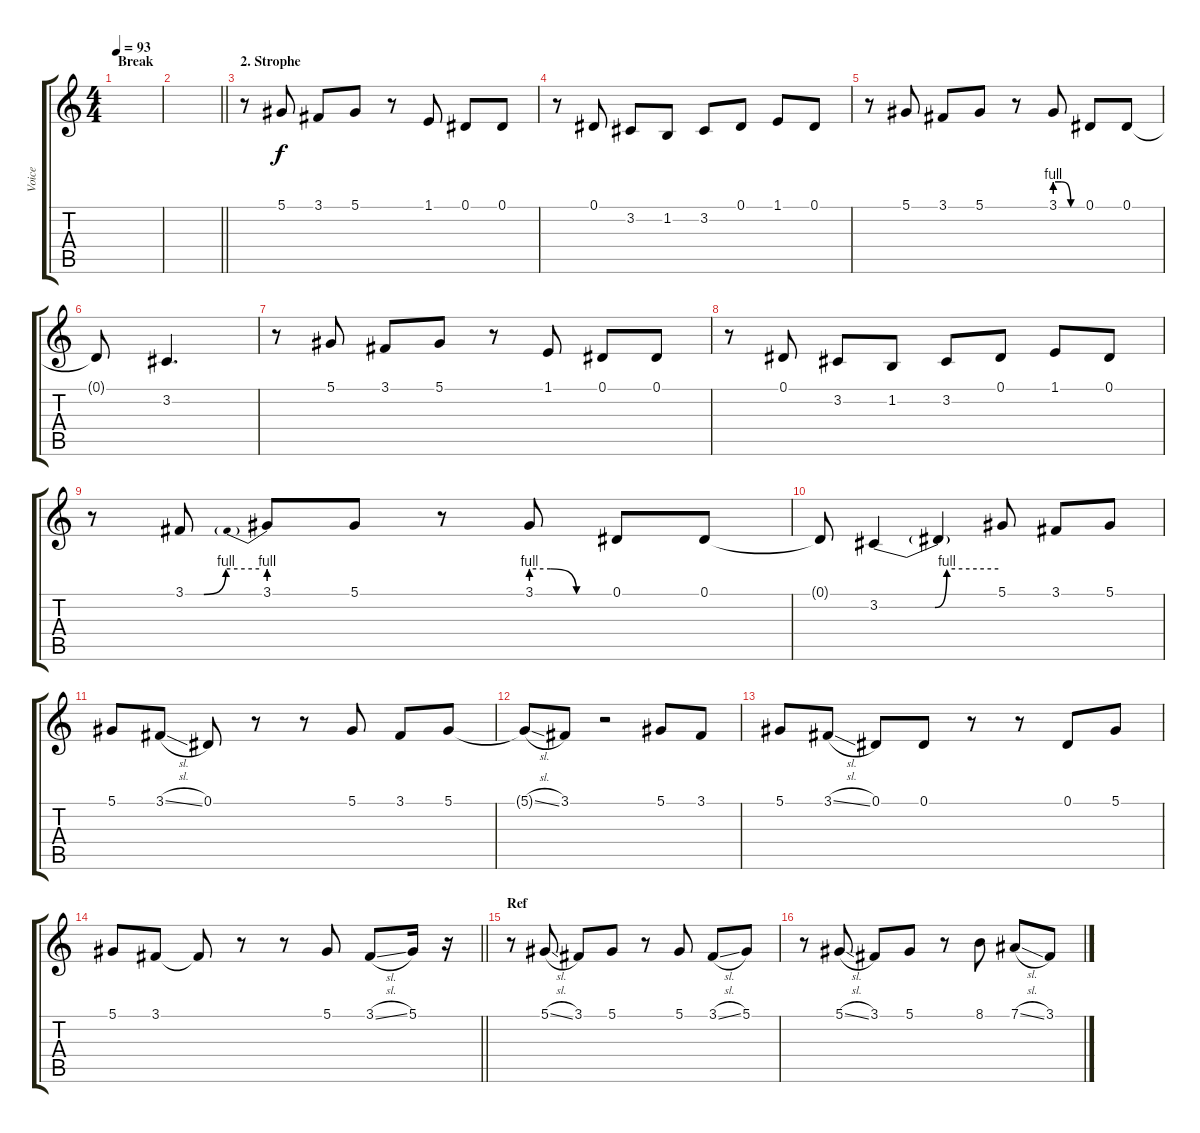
\track ("Voice" "Voice") {instrument lead1square}
\staff {score tabs}
\tuning (Eb4 Bb3 Gb3 Db3 Ab2 Eb2) {hide}
\ts (4 4)
\section ("" "Break")
\tempo 93
\clef g2
\ks c
|
\barLineRight lightlight
|
\section ("" "2. Strophe")
r.8 5.1.8 3.1.8 5.1.8 r.8 1.1.8 0.1.8 0.1.8 |
r.8 0.1.8 3.2.8 1.2.8 3.2.8 0.1.8 1.1.8 0.1.8 |
r.8 5.1.8 3.1.8 5.1.8 r.8 3.1{be (custom 0 4 15 4 35 0 60 0)}.8 0.1.8 0.1.8 |
0.1{t}.8 3.2.4{d} |
r.8 5.1.8 3.1.8 5.1.8 r.8 1.1.8 0.1.8 0.1.8 |
r.8 0.1.8 3.2.8 1.2.8 3.2.8 0.1.8 1.1.8 0.1.8 |
r.8 3.1{be (custom 0 0 15 0 33 4 60 4)}.8 3.1{be (prebend 0 4 60 4)}.8 5.1.8 r.8 3.1{be (custom 0 4 15 4 35 0 60 0)}.8 0.1.8 0.1.8 |
0.1{t}.8 3.2{be (custom 0 0 21 0 28 0 34 4 60 4)}.4 3.2{t}.4 5.1.8 3.1.8 5.1.8 |
5.1.8 3.1{sl}.8 0.1.8 r.8 r.8 5.1.8 3.1.8 5.1.8 |
5.1{sl t}.8 3.1.8 r.2 5.1.8 3.1.8 |
5.1.8 3.1{sl}.8 0.1.8 0.1.8 r.8 r.8 0.1.8 5.1.8 |
\barLineRight lightlight
5.1.8 3.1.8 3.1{t}.8 r.8 r.8 5.1.8 3.1{sl}.8 5.1.16 r.16 |
\section ("" "Ref")
r.8 5.1{sl}.8 3.1.8 5.1.8 r.8 5.1.8 3.1{sl}.8 5.1.8 |
r.8 5.1{sl}.8 3.1.8 5.1.8 r.8 8.1.8 7.1{sl}.8 3.1.8
